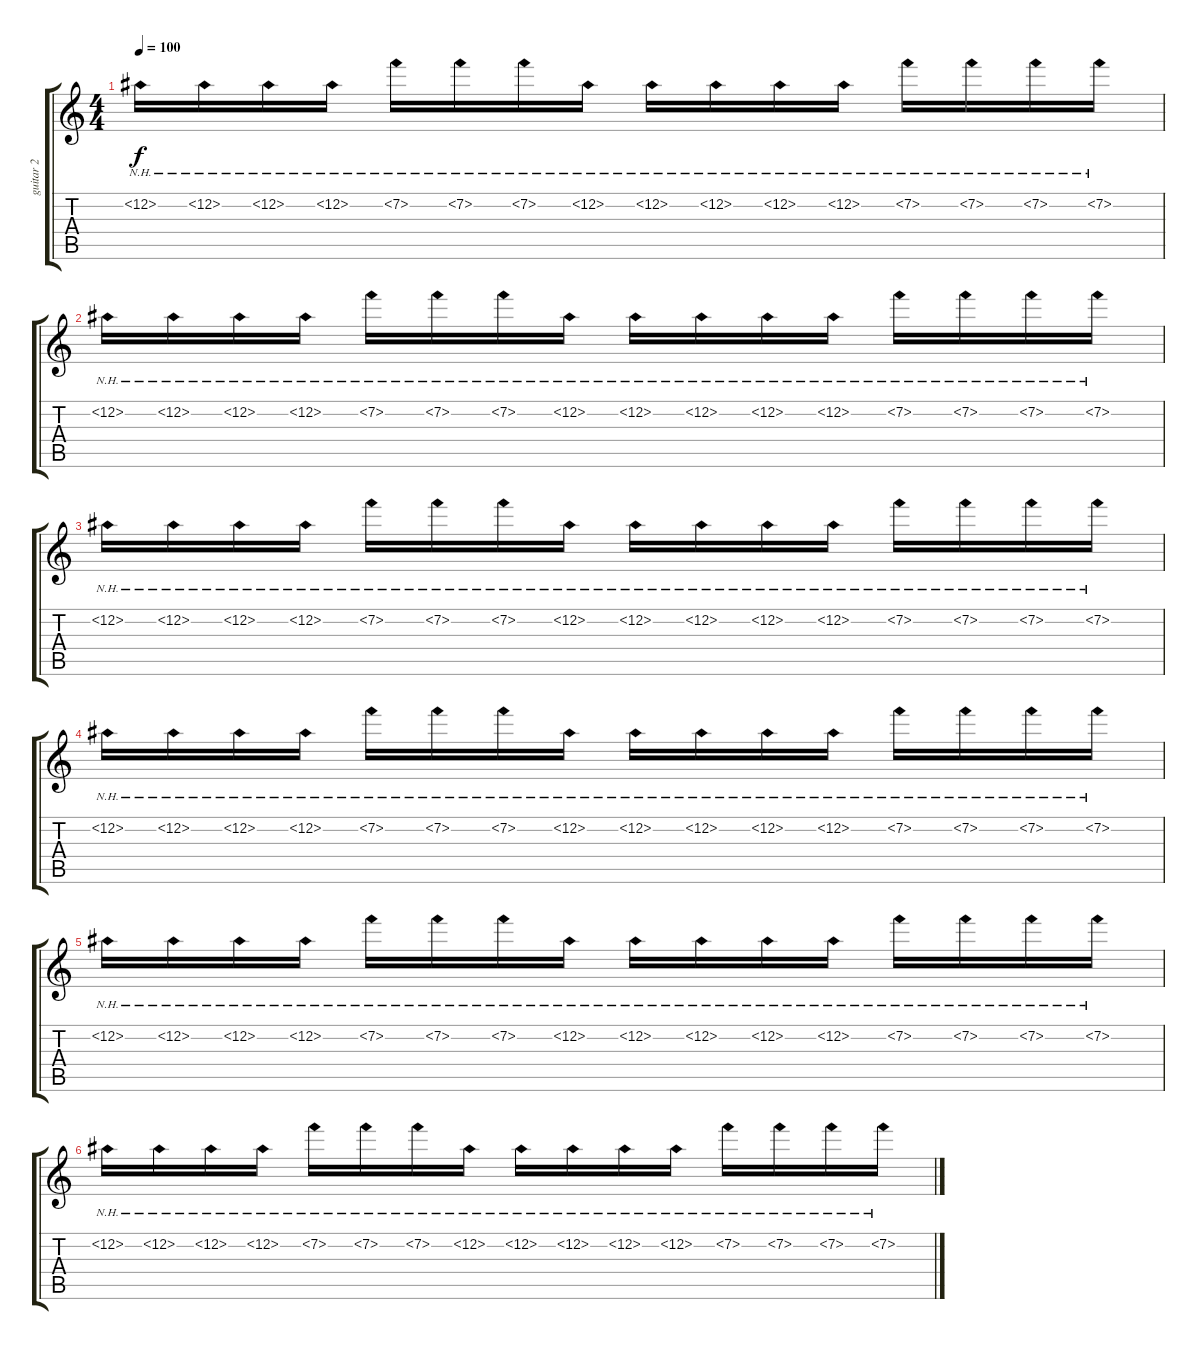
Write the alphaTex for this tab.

\track ("guitar 2" "guitar 2") {instrument distortionguitar}
\staff {score tabs}
\tuning (Eb4 Bb3 Gb3 Db3 Ab2 Eb2) {hide}
\ts (4 4)
\tempo 100
\clef g2
\ks c
12.2{nh}.16{dy f} 12.2{nh}.16 12.2{nh}.16 12.2{nh}.16 7.2{nh}.16 7.2{nh}.16 7.2{nh}.16 12.2{nh}.16 12.2{nh}.16 12.2{nh}.16 12.2{nh}.16 12.2{nh}.16 7.2{nh}.16 7.2{nh}.16 7.2{nh}.16 7.2{nh}.16 |
12.2{nh}.16 12.2{nh}.16 12.2{nh}.16 12.2{nh}.16 7.2{nh}.16 7.2{nh}.16 7.2{nh}.16 12.2{nh}.16 12.2{nh}.16 12.2{nh}.16 12.2{nh}.16 12.2{nh}.16 7.2{nh}.16 7.2{nh}.16 7.2{nh}.16 7.2{nh}.16 |
12.2{nh}.16 12.2{nh}.16 12.2{nh}.16 12.2{nh}.16 7.2{nh}.16 7.2{nh}.16 7.2{nh}.16 12.2{nh}.16 12.2{nh}.16 12.2{nh}.16 12.2{nh}.16 12.2{nh}.16 7.2{nh}.16 7.2{nh}.16 7.2{nh}.16 7.2{nh}.16 |
12.2{nh}.16 12.2{nh}.16 12.2{nh}.16 12.2{nh}.16 7.2{nh}.16 7.2{nh}.16 7.2{nh}.16 12.2{nh}.16 12.2{nh}.16 12.2{nh}.16 12.2{nh}.16 12.2{nh}.16 7.2{nh}.16 7.2{nh}.16 7.2{nh}.16 7.2{nh}.16 |
12.2{nh}.16 12.2{nh}.16 12.2{nh}.16 12.2{nh}.16 7.2{nh}.16 7.2{nh}.16 7.2{nh}.16 12.2{nh}.16 12.2{nh}.16 12.2{nh}.16 12.2{nh}.16 12.2{nh}.16 7.2{nh}.16 7.2{nh}.16 7.2{nh}.16 7.2{nh}.16 |
12.2{nh}.16 12.2{nh}.16 12.2{nh}.16 12.2{nh}.16 7.2{nh}.16 7.2{nh}.16 7.2{nh}.16 12.2{nh}.16 12.2{nh}.16 12.2{nh}.16 12.2{nh}.16 12.2{nh}.16 7.2{nh}.16 7.2{nh}.16 7.2{nh}.16 7.2{nh}.16
